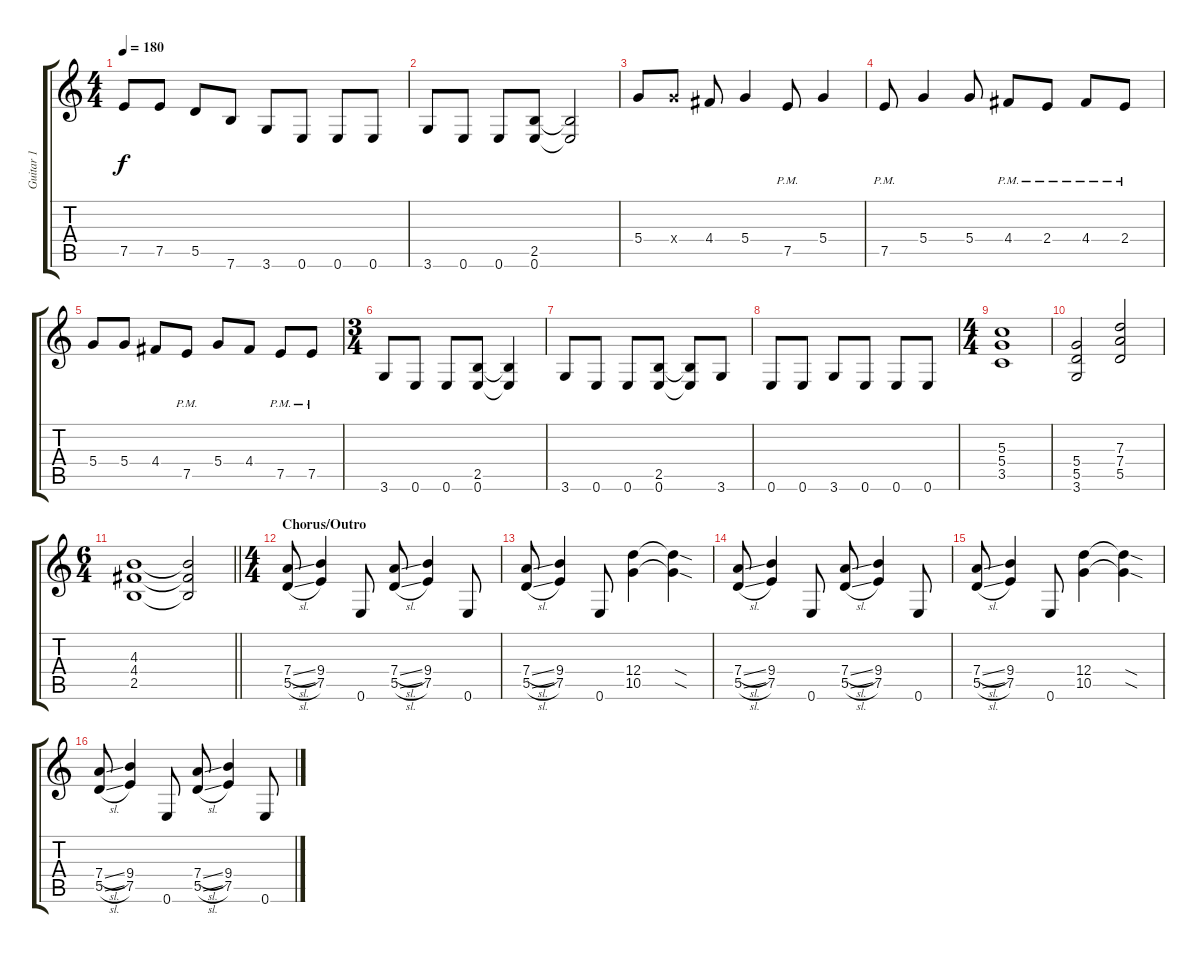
\track ("Guitar 1" "Guitar 1") {instrument distortionguitar}
\staff {score tabs}
\tuning (E4 B3 G3 D3 A2 E2) {hide}
\ts (4 4)
\tempo 180
\clef g2
\ks c
7.5.8{dy f} 7.5.8 5.5.8 7.6.8 3.6.8 0.6.8 0.6.8 0.6.8 |
3.6.8 0.6.8 0.6.8 (2.5 0.6).8 (2.5{t} 0.6{t}).2 |
5.4.8 5.4{x}.8 4.4.8 5.4.4 7.5{pm}.8 5.4.4 |
7.5{pm}.8 5.4.4 5.4.8 4.4{pm}.8 2.4{pm}.8 4.4{pm}.8 2.4{pm}.8 |
5.4.8 5.4.8 4.4.8 7.5{pm}.8 5.4.8 4.4.8 7.5{pm}.8 7.5{pm}.8 |
\ts (3 4)
3.6.8 0.6.8 0.6.8 (2.5 0.6).8 (2.5{t} 0.6{t}).4 |
3.6.8 0.6.8 0.6.8 (2.5 0.6).8 (2.5{t} 0.6{t}).8 3.6.8 |
0.6.8 0.6.8 3.6.8 0.6.8 0.6.8 0.6.8 |
\ts (4 4)
(5.3 5.4 3.5).1 |
(5.4 5.5 3.6).2 (7.3 7.4 5.5).2 |
\ts (6 4)
\barLineRight lightlight
(4.3 4.4 2.5).1 (4.3{t} 4.4{t} 2.5{t}).2 |
\ts (4 4)
\section ("" "Chorus/Outro")
(7.4{sl} 5.5{sl}).8 (9.4 7.5).4 0.6.8 (7.4{sl} 5.5{sl}).8 (9.4 7.5).4 0.6.8 |
(7.4{sl} 5.5{sl}).8 (9.4 7.5).4 0.6.8 (12.4 10.5).4 (12.4{sod t} 10.5{sod t}).4 |
(7.4{sl} 5.5{sl}).8 (9.4 7.5).4 0.6.8 (7.4{sl} 5.5{sl}).8 (9.4 7.5).4 0.6.8 |
(7.4{sl} 5.5{sl}).8 (9.4 7.5).4 0.6.8 (12.4 10.5).4 (12.4{sod t} 10.5{sod t}).4 |
(7.4{sl} 5.5{sl}).8 (9.4 7.5).4 0.6.8 (7.4{sl} 5.5{sl}).8 (9.4 7.5).4 0.6.8
